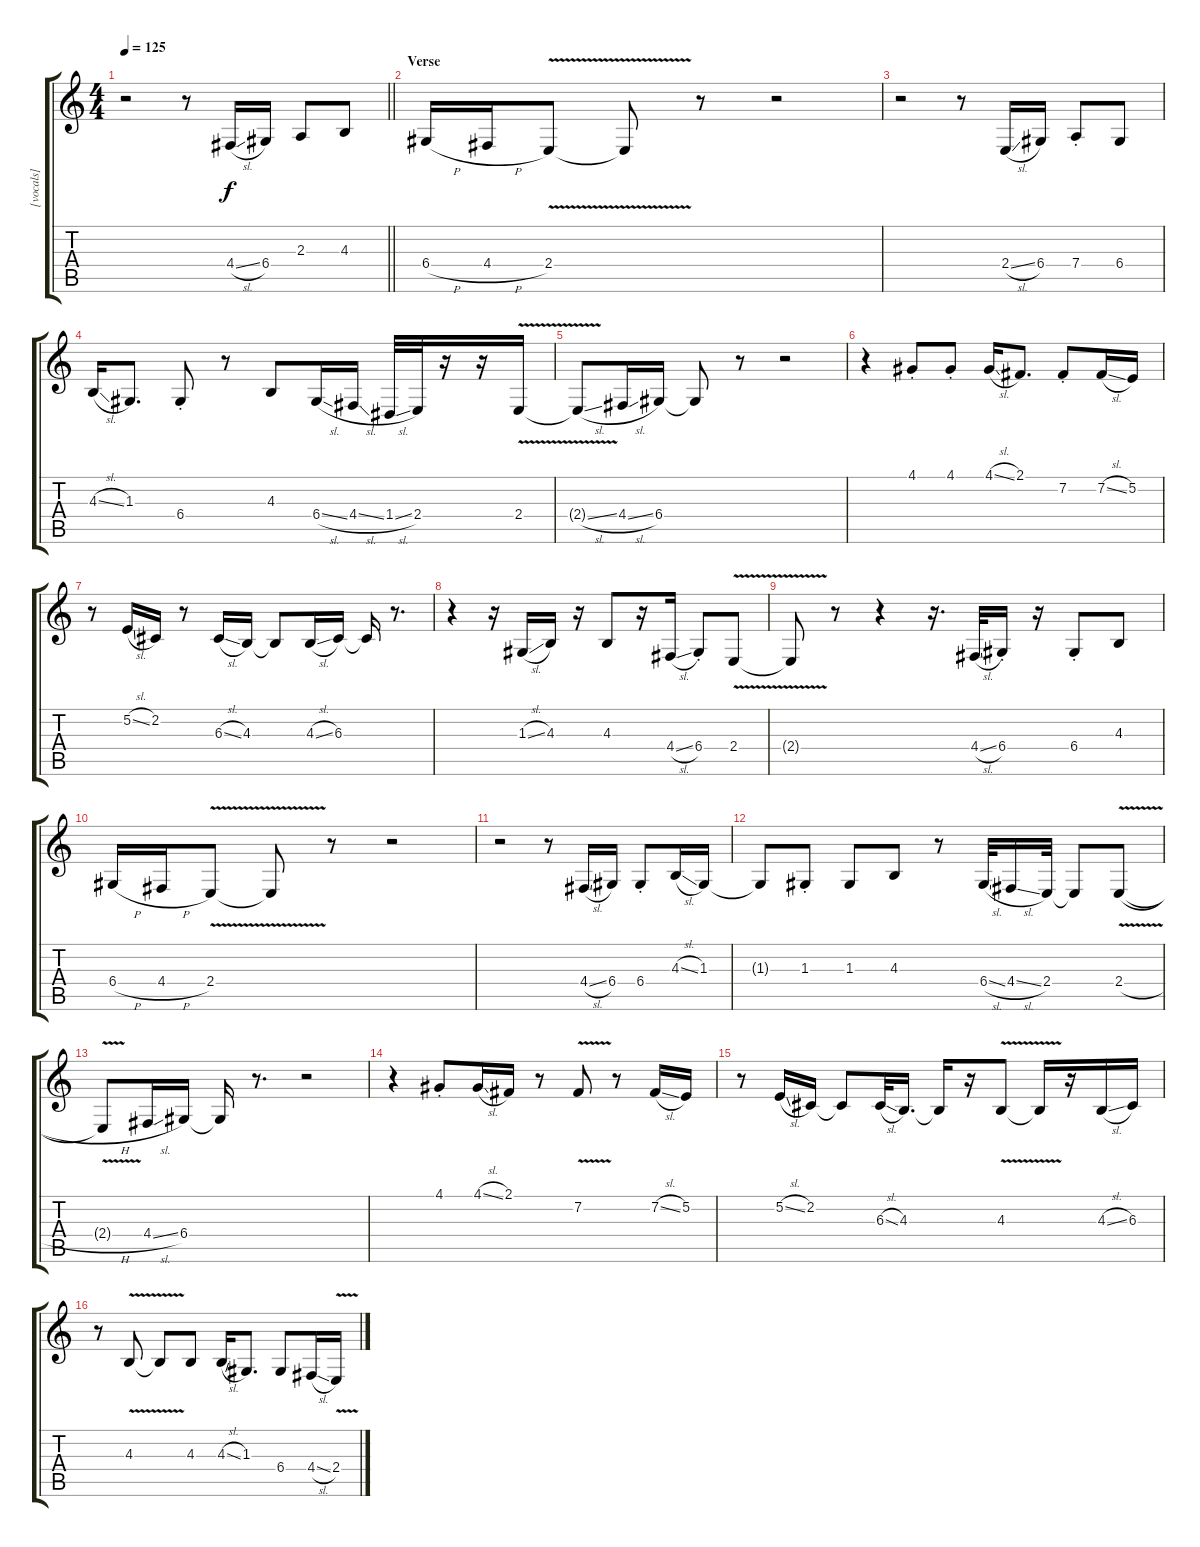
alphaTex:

\track ("[vocals]" "[vocals]") {instrument lead2sawtooth}
\staff {score tabs}
\tuning (E4 B3 G3 D3 A2 E2) {hide}
\ts (4 4)
\tempo 125
\clef g2
\barLineRight lightlight
\ks c
r.2{dy f} r.8 4.4{sl}.16 6.4.16 2.3.8 4.3.8 |
\section ("" "Verse")
6.4{h}.16 4.4{h}.16 2.4{v}.8 2.4{t}.8 r.8 r.2 |
r.2 r.8 2.4{sl}.16 6.4.16 7.4{st}.8 6.4.8 |
4.3{sl}.16 1.3.8{d} 6.4{st}.8 r.8 4.3.8 6.4{sl}.16 4.4{sl}.16 1.4{sl}.32 2.4.32 r.16 r.16 2.4{v}.16 |
2.4{v sl t}.8 4.4{sl}.16 6.4.16 6.4{t}.8 r.8 r.2 |
r.4 4.1{st}.8 4.1{st}.8 4.1{sl}.16 2.1.8{d} 7.2{st}.8 7.2{sl}.16 5.2.16 |
r.8 5.2{sl}.16 2.2.16 r.8 6.3{sl}.16 4.3.16 4.3{t}.8 4.3{sl}.16 6.3.16 6.3{t}.16 r.8{d} |
r.4 r.16 1.3{sl}.16 4.3.16 r.16 4.3.8 r.16 4.4{sl}.16 6.4{st}.8 2.4{v}.8 |
2.4{t}.8 r.8 r.4 r.16{d} 4.4{sl}.32 6.4{st}.16 r.16 6.4{st}.8 4.3.8 |
6.4{h}.16 4.4{h}.16 2.4{v}.8 2.4{t}.8 r.8 r.2 |
r.2 r.8 4.4{sl}.16 6.4.16 6.4{st}.8 4.3{sl}.16 1.3.16 |
1.3{t}.8 1.3{st}.8 1.3.8 4.3.8 r.8 6.4{sl}.32 4.4{sl}.16 2.4.32 2.4{t}.8 2.4{v h}.8 |
2.4{h t}.8 4.4{sl}.16 6.4.16 6.4{t}.16 r.8{d} r.2 |
r.4 4.1{st}.8 4.1{sl}.16 2.1.16 r.8 7.2{v}.8 r.8 7.2{sl}.16 5.2.16 |
r.8 5.2{sl}.16 2.2.16 2.2{t}.8 6.3{sl}.32 4.3.16{d} 4.3{t}.16 r.16 4.3{v}.8 4.3{t}.16 r.16 4.3{sl}.16 6.3.16 |
r.8 4.3{v}.8 4.3{t}.8 4.3.8 4.3{sl}.16 1.3.8{d} 6.4.8 4.4{sl}.16 2.4{v}.16
